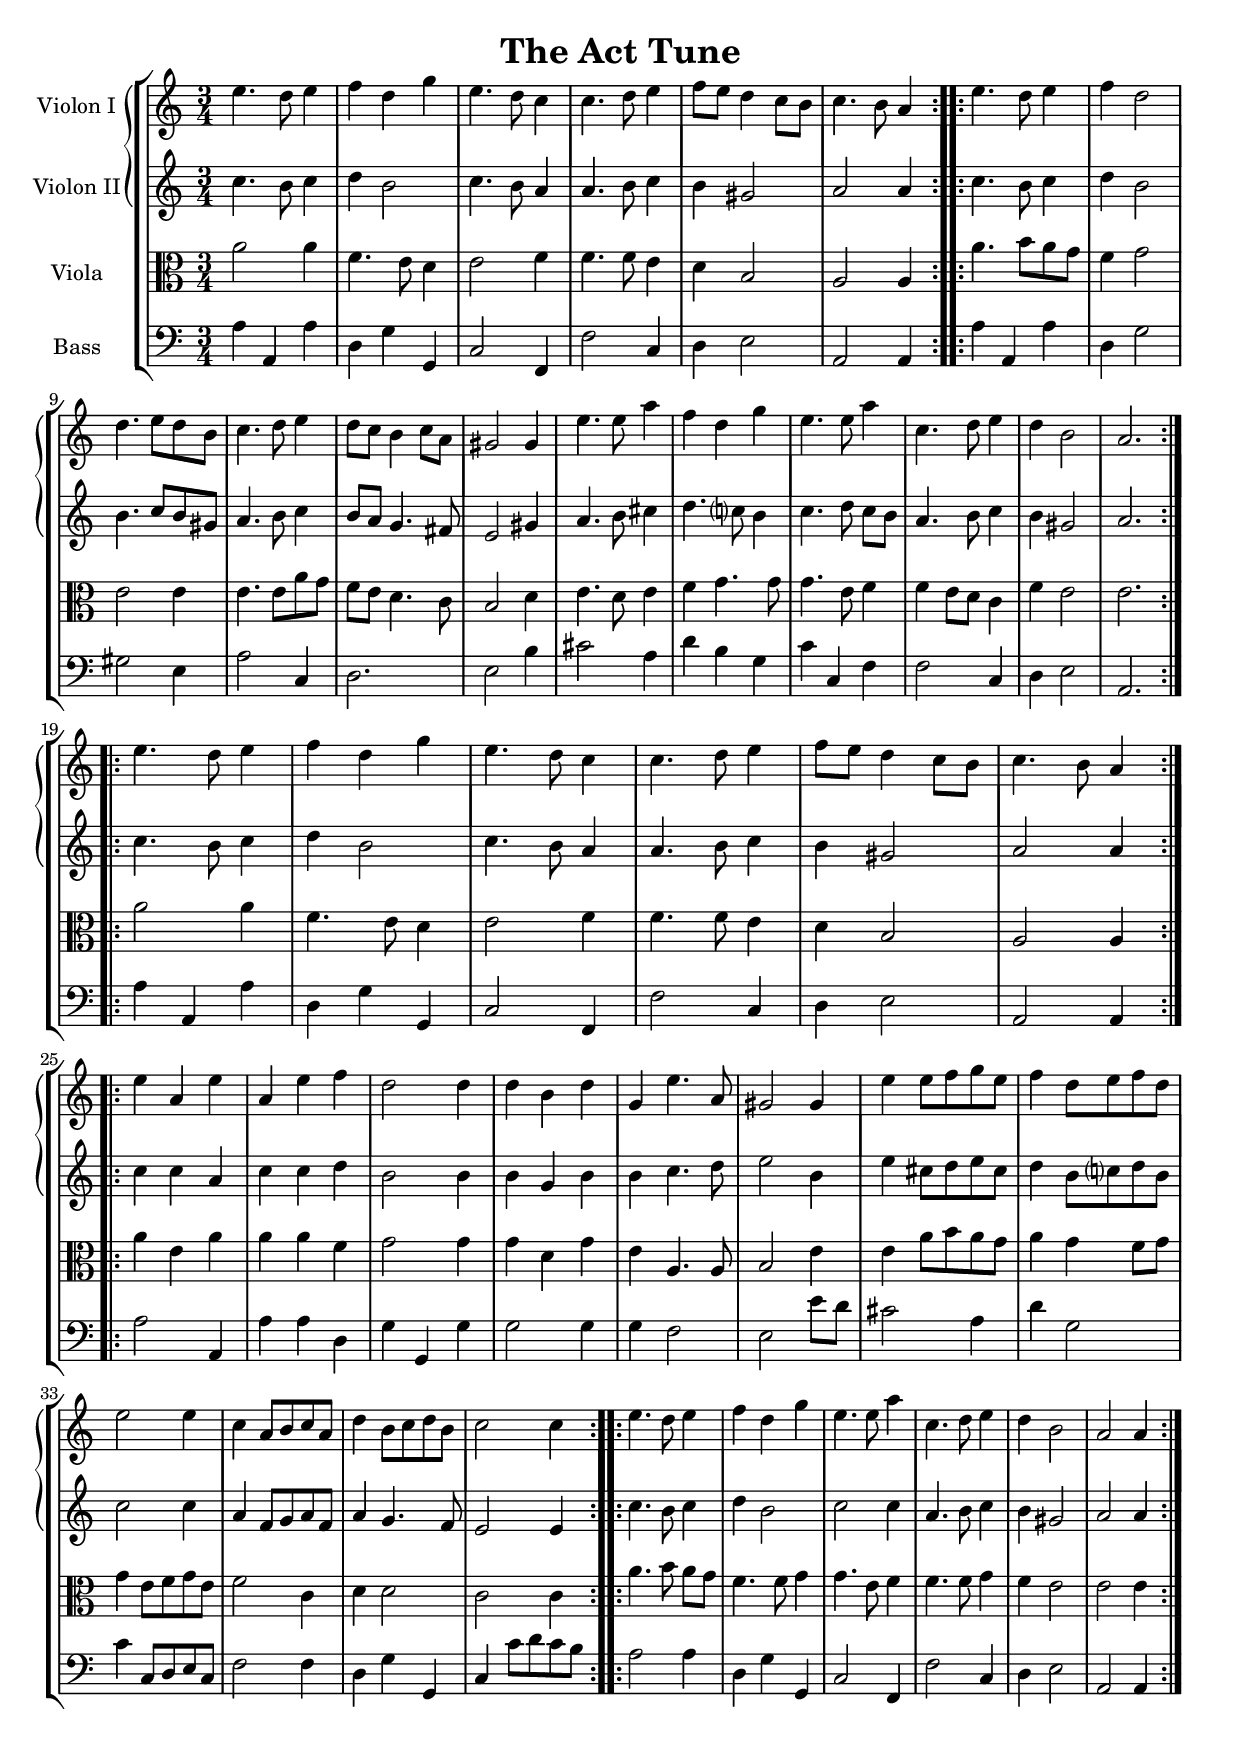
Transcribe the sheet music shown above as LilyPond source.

\version "2.18.2"

breaks = {
  s2.*18 \break
  s2.*6 \break
}

#(set-global-staff-size 19)

\paper {
  #(set-paper-size "a4")
  print-page-number = ##f
  between-system-padding = #0.1
  between-system-space = #0.1
  ragged-last-bottom = ##f
  ragged-bottom = ##f
}

\version "2.18.2"

\header {
  title = "The Act Tune"
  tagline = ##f
}

global = {
  \key a \minor
  \time 3/4
}

violinI = \relative c'' {
  \global

  \repeat volta 2 {
    e4. d8 e4
    f d g
    e4. d8 c4
    c4. d8 e4
    f8 e d4 c8 b
    c4. b8 a4
  }
  \repeat volta 2 {
    e'4. d8 e4
    f d2
    d4. e8 d b
    c4. d8 e4
    d8 c b4 c8 a 
    gis2 gis4
    
    e'4. e8 a4
    f d g
    e4. e8 a4
    c,4. d8 e4
    d b2
    a2.
  }
  \repeat volta 2 {
    e'4. d8 e4
    f d g
    e4. d8 c4
    c4. d8 e4
    f8 e d4 c8 b
    c4. b8 a4
  }
  \repeat volta 2 {
    e' a, e'
    a, e' f
    d2 d4
    d b d
    g, e'4. a,8
    gis2 gis4
    
    e' e8 f g e
    f4 d8 e f d
    e2 e4
    c a8 b c a
    d4 b8 c d b
    c2 c4
  }
  \repeat volta 2 {
    e4. d8 e4
    f d g
    e4. e8 a4
    c,4. d8 e4
    d b2
    a a4
  }
}

violinII = \relative c'' {
  \global

  \repeat volta 2 {
    c4. b8 c4
    d b2
    c4. b8 a4
    a4. b8 c4
    b gis2
    a a4
  }
  \repeat volta 2 {
    c4. b8 c4
    d b2
    b4. c8 b gis
    a4. b8 c4
    b8 a g4. fis8
    e2 gis4
    
    a4. b8 cis4
    d4. c?8 b4
    c4. d8 c[ b]
    a4. b8 c4
    b gis2
    a2.
  }
  \repeat volta 2 {
    c4. b8 c4
    d b2
    c4. b8 a4
    a4. b8 c4
    b gis2
    a a4
  }
  \repeat volta 2 {
    c c a
    c c d
    b2 b4
    b g b
    b c4. d8
    e2 b4
    
    e4 cis8 d e cis
    d4 b8 c? d b
    c2 c4
    a f8 g a f
    a4 g4. f8
    e2 e4
  }
  \repeat volta 2 {
    c'4. b8 c4 
    d b2
    c2 c4
    a4. b8 c4
    b gis2
    a a4
  }
}

viola = \relative c'' {
  \global

  \repeat volta 2 {
    a2 a4
    f4. e8 d4
    e2 f4
    f4. f8 e4
    d b2
    a2 a4
  }
  \repeat volta 2 {
    a'4. b8 a g
    f4 g2
    e e4
    e4. e8 a g
    f e d4. c8
    b2 d4
    
    e4. d8 e4
    f g4. g8
    g4. e8 f4
    f e8 d c4
    f e2
    e2.
  }
  \repeat volta 2 {
    a2 a4
    f4. e8 d4
    e2 f4
    f4. f8 e4
    d b2
    a2 a4
  }
  \repeat volta 2 {
    a' e a
    a a f
    g2 g4
    g d g
    e a,4. a8
    b2 e4
    
    e a8 b a g
    a4 g f8 g
    g4 e8 f g e
    f2 c4
    d d2
    c c4
  }
  \repeat volta 2 {
    a'4. b8 a[ g]
    f4. f8 g4
    g4. e8 f4
    f4. f8 g4
    f e2
    e e4
  }
}

bass = \relative c' {
  \global
  
  \repeat volta 2 {
    a4 a, a'
    d, g g,
    c2 f,4
    f'2 c4
    d e2
    a, a4
  }
  \repeat volta 2 {
    a' a, a'
    d, g2
    gis e4
    a2 c,4
    d2.
    e2 b'4
    
    cis2 a4
    d b g
    c c, f
    f2 c4 
    d e2
    a,2.
  }
  \repeat volta 2 {
    a'4 a, a'
    d, g g,
    c2 f,4
    f'2 c4
    d e2
    a, a4
  }
  \repeat volta 2 {
    a'2 a,4
    a' a d,
    g g, g'
    g2 g4
    g f2
    e e'8 d
    
    cis2 a4
    d g,2
    c4 c,8 d e c
    f2 f4
    d g g,
    c c'8 d c b
  }
  \repeat volta 2 {
    a2 a4
    d, g g,
    c2 f,4
    f'2 c4
    d e2
    a, a4
  }
}


violinIPart = \new Staff \with {
  instrumentName = "Violon I"
} \violinI

violinIIPart = \new Staff \with {
  instrumentName = "Violon II"
} \violinII

violaPart = \new Staff \with {
  instrumentName = "Viola"
} { \clef alto \viola }

bassPart = \new Staff \with {
  instrumentName = "Bass"
} << { \clef "bass" \bass } \breaks >>


\score {
  \new StaffGroup  
  <<
    \new GrandStaff <<
      \violinIPart
      \violinIIPart
    >>
    \violaPart
    \bassPart
  >>
  \layout { }
}
